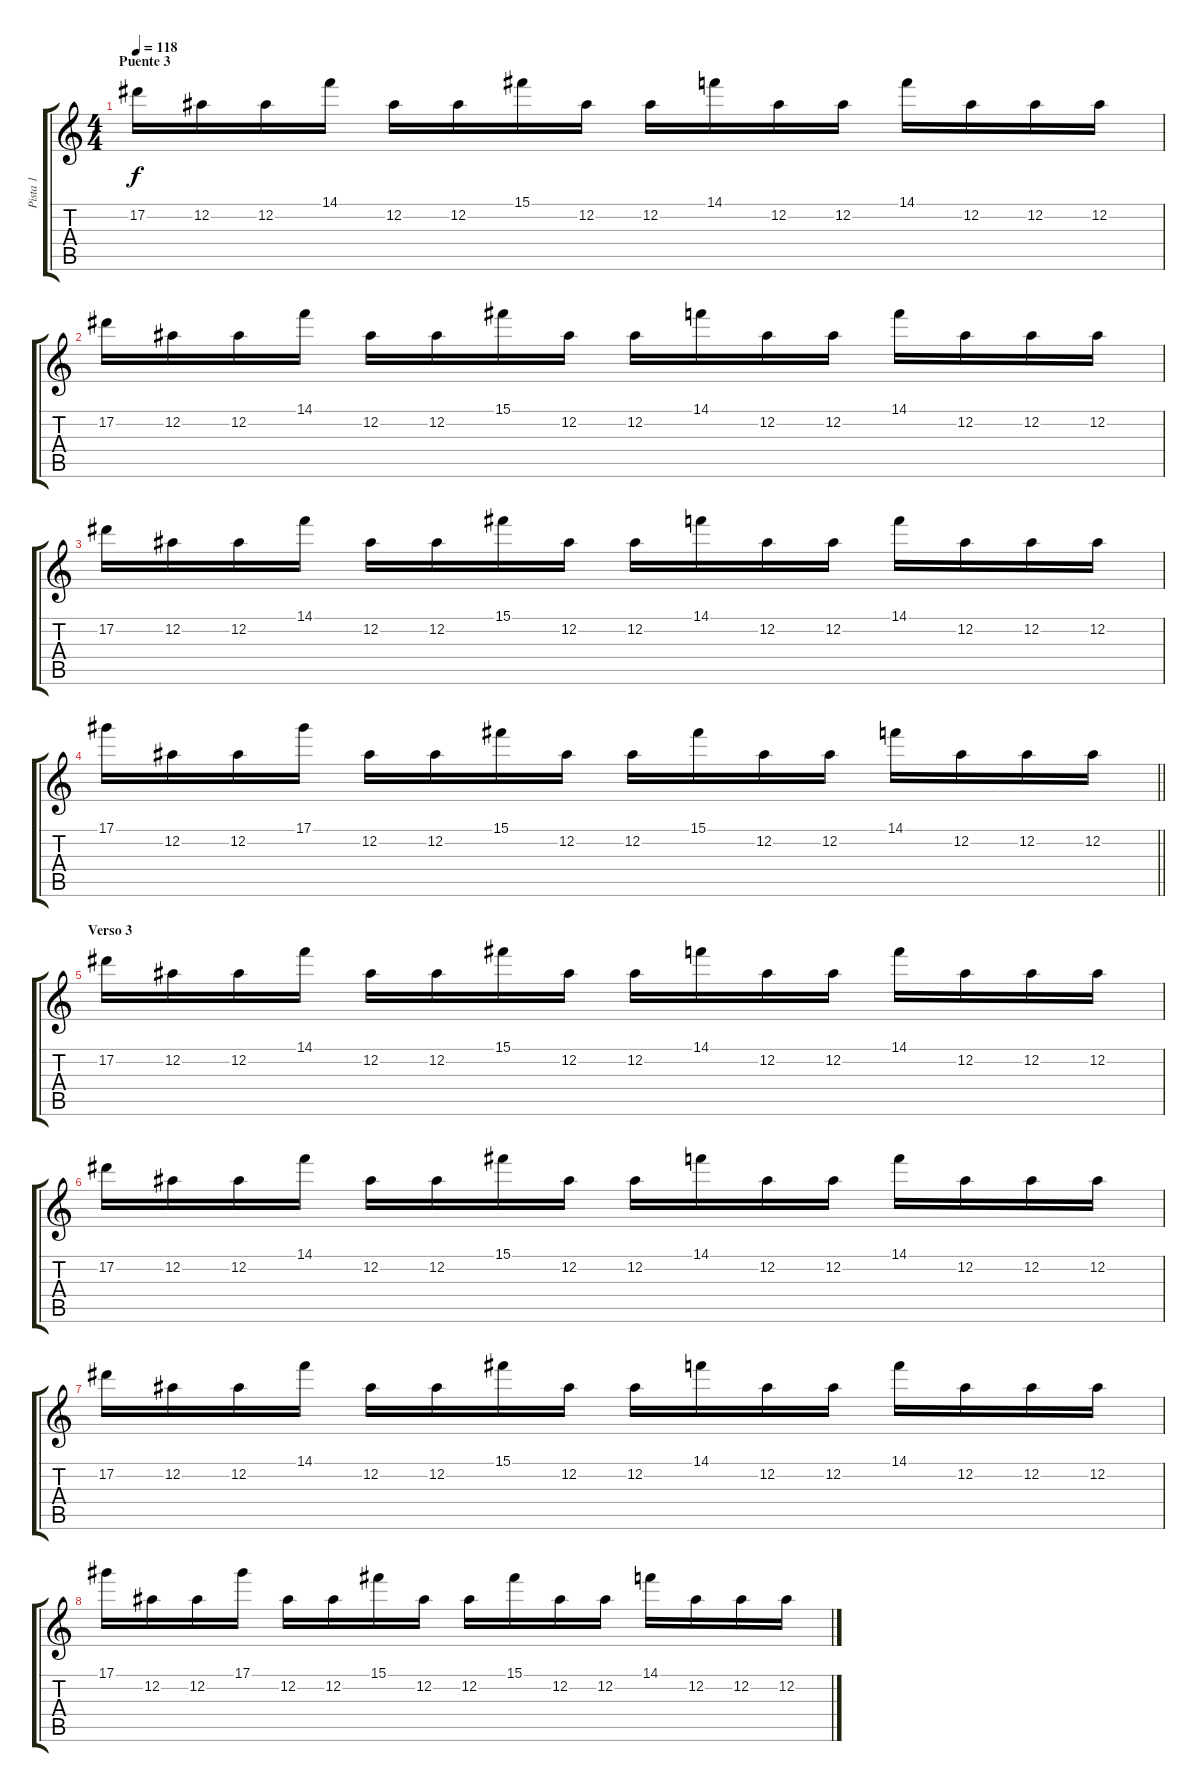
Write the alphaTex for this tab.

\track ("Pista 1" "Pista 1") {instrument distortionguitar}
\staff {score tabs}
\tuning (Eb4 Bb3 Gb3 Db3 Ab2 Db2) {hide}
\ts (4 4)
\section ("" "Puente 3")
\tempo 118
\clef g2
\ks c
17.2.16{dy f} 12.2.16 12.2.16 14.1.16 12.2.16 12.2.16 15.1.16 12.2.16 12.2.16 14.1.16 12.2.16 12.2.16 14.1.16 12.2.16 12.2.16 12.2.16 |
17.2.16 12.2.16 12.2.16 14.1.16 12.2.16 12.2.16 15.1.16 12.2.16 12.2.16 14.1.16 12.2.16 12.2.16 14.1.16 12.2.16 12.2.16 12.2.16 |
17.2.16 12.2.16 12.2.16 14.1.16 12.2.16 12.2.16 15.1.16 12.2.16 12.2.16 14.1.16 12.2.16 12.2.16 14.1.16 12.2.16 12.2.16 12.2.16 |
\barLineRight lightlight
17.1.16 12.2.16 12.2.16 17.1.16 12.2.16 12.2.16 15.1.16 12.2.16 12.2.16 15.1.16 12.2.16 12.2.16 14.1.16 12.2.16 12.2.16 12.2.16 |
\section ("" "Verso 3")
17.2.16 12.2.16 12.2.16 14.1.16 12.2.16 12.2.16 15.1.16 12.2.16 12.2.16 14.1.16 12.2.16 12.2.16 14.1.16 12.2.16 12.2.16 12.2.16 |
17.2.16 12.2.16 12.2.16 14.1.16 12.2.16 12.2.16 15.1.16 12.2.16 12.2.16 14.1.16 12.2.16 12.2.16 14.1.16 12.2.16 12.2.16 12.2.16 |
17.2.16 12.2.16 12.2.16 14.1.16 12.2.16 12.2.16 15.1.16 12.2.16 12.2.16 14.1.16 12.2.16 12.2.16 14.1.16 12.2.16 12.2.16 12.2.16 |
17.1.16 12.2.16 12.2.16 17.1.16 12.2.16 12.2.16 15.1.16 12.2.16 12.2.16 15.1.16 12.2.16 12.2.16 14.1.16 12.2.16 12.2.16 12.2.16
